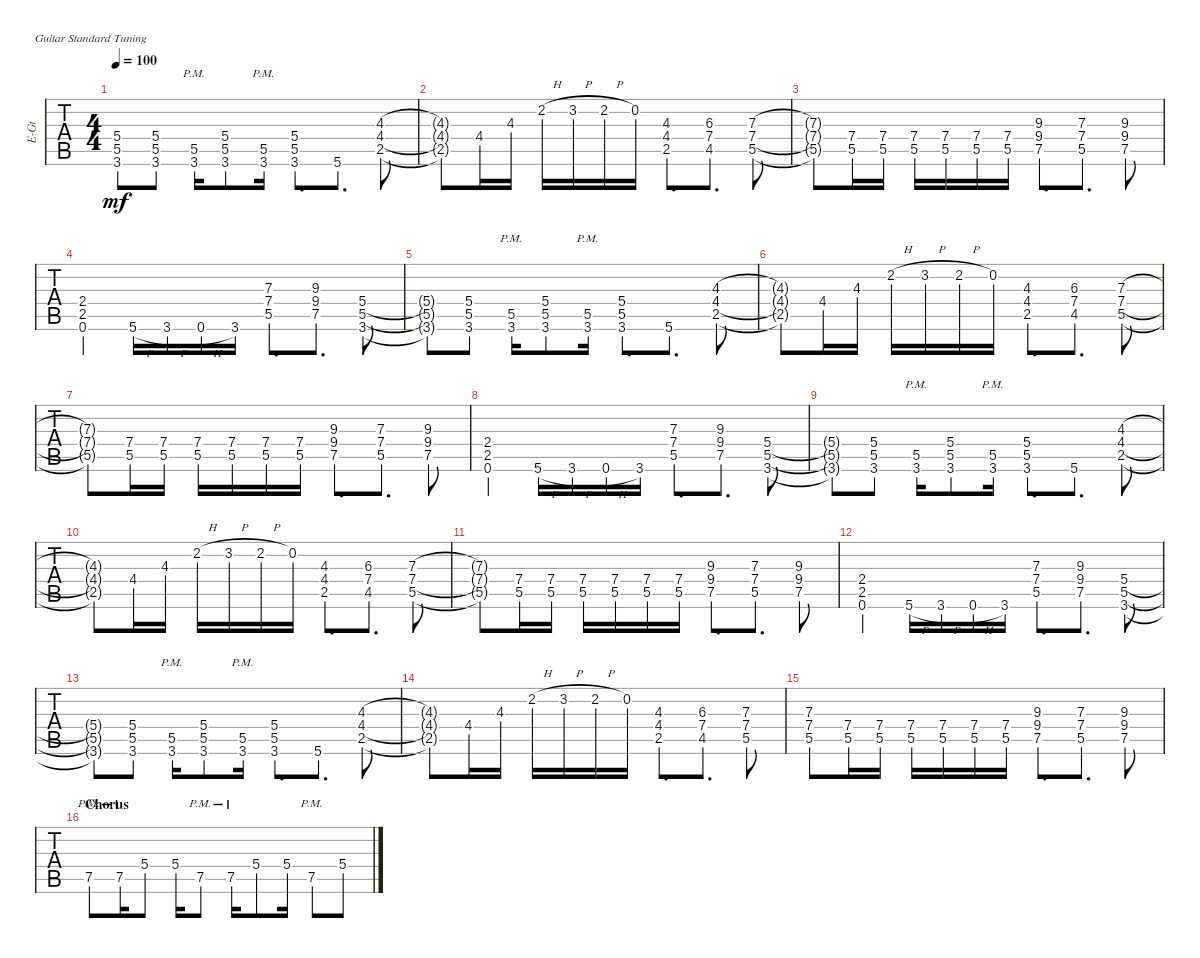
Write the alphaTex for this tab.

\defaultSystemsLayout 4
\bracketExtendMode groupsimilarinstruments
\otherSystemsTrackNameOrientation horizontal
\track ("Matthew" "E-Gt") {instrument distortionguitar}
\staff {tabs}
\tuning (E4 B3 G3 D3 A2 E2)
\ts (4 4)
\tempo 100
\clef g2
\ks c
(3.6{t} 5.5{t} 5.4{t}).8{dy mf} (3.6 5.5 5.4).8 (3.6{pm} 5.5{pm}).16 (3.6 5.5 5.4).8 (3.6{pm} 5.5{pm}).16 (3.6 5.5 5.4).8{d} 5.6.8{d} (2.5 4.4{acc #} 4.3).8 |
(2.5{t} 4.4{t acc #} 4.3{t}).8 4.4{acc #}.16 4.3.16 2.2{h acc #}.16 3.2{h}.16 2.2{h acc #}.16 0.2.16 (2.5 4.4{acc #} 4.3).8{d} (4.5{acc #} 7.4 6.3{acc #}).8{d} (5.5 7.4 7.3).8 |
(5.5{t} 7.4{t} 7.3{t}).8 (5.5 7.4).16 (5.5 7.4).16 (5.5 7.4).16 (5.5 7.4).16 (5.5 7.4).16 (5.5 7.4).16 (7.5 9.4 9.3).8{d} (5.5 7.4 7.3).8{d} (7.5 9.4 9.3).8 |
(0.6 2.5 2.4).4 5.6{h}.16 3.6{h}.16 0.6{h}.16 3.6.16 (5.5 7.4 7.3).8{d} (7.5 9.4 9.3).8{d} (3.6 5.5 5.4).8 |
(3.6{t} 5.5{t} 5.4{t}).8 (3.6 5.5 5.4).8 (3.6{pm} 5.5{pm}).16 (3.6 5.5 5.4).8 (3.6{pm} 5.5{pm}).16 (3.6 5.5 5.4).8{d} 5.6.8{d} (2.5 4.4{acc #} 4.3).8 |
(2.5{t} 4.4{t acc #} 4.3{t}).8 4.4{acc #}.16 4.3.16 2.2{h acc #}.16 3.2{h}.16 2.2{h acc #}.16 0.2.16 (2.5 4.4{acc #} 4.3).8{d} (4.5{acc #} 7.4 6.3{acc #}).8{d} (5.5 7.4 7.3).8 |
(5.5{t} 7.4{t} 7.3{t}).8 (5.5 7.4).16 (5.5 7.4).16 (5.5 7.4).16 (5.5 7.4).16 (5.5 7.4).16 (5.5 7.4).16 (7.5 9.4 9.3).8{d} (5.5 7.4 7.3).8{d} (7.5 9.4 9.3).8 |
(0.6 2.5 2.4).4 5.6{h}.16 3.6{h}.16 0.6{h}.16 3.6.16 (5.5 7.4 7.3).8{d} (7.5 9.4 9.3).8{d} (3.6 5.5 5.4).8 |
(3.6{t} 5.5{t} 5.4{t}).8 (3.6 5.5 5.4).8 (3.6{pm} 5.5{pm}).16 (3.6 5.5 5.4).8 (3.6{pm} 5.5{pm}).16 (3.6 5.5 5.4).8{d} 5.6.8{d} (2.5 4.4{acc #} 4.3).8 |
(2.5{t} 4.4{t acc #} 4.3{t}).8 4.4{acc #}.16 4.3.16 2.2{h acc #}.16 3.2{h}.16 2.2{h acc #}.16 0.2.16 (2.5 4.4{acc #} 4.3).8{d} (4.5{acc #} 7.4 6.3{acc #}).8{d} (5.5 7.4 7.3).8 |
(5.5{t} 7.4{t} 7.3{t}).8 (5.5 7.4).16 (5.5 7.4).16 (5.5 7.4).16 (5.5 7.4).16 (5.5 7.4).16 (5.5 7.4).16 (7.5 9.4 9.3).8{d} (5.5 7.4 7.3).8{d} (7.5 9.4 9.3).8 |
(0.6 2.5 2.4).4 5.6{h}.16 3.6{h}.16 0.6{h}.16 3.6.16 (5.5 7.4 7.3).8{d} (7.5 9.4 9.3).8{d} (3.6 5.5 5.4).8 |
(3.6{t} 5.5{t} 5.4{t}).8 (3.6 5.5 5.4).8 (3.6{pm} 5.5{pm}).16 (3.6 5.5 5.4).8 (3.6{pm} 5.5{pm}).16 (3.6 5.5 5.4).8{d} 5.6.8{d} (2.5 4.4{acc #} 4.3).8 |
(2.5{t} 4.4{t acc #} 4.3{t}).8 4.4{acc #}.16 4.3.16 2.2{h acc #}.16 3.2{h}.16 2.2{h acc #}.16 0.2.16 (2.5 4.4{acc #} 4.3).8{d} (4.5{acc #} 7.4 6.3{acc #}).8{d} (5.5 7.4 7.3).8 |
(5.5 7.4 7.3).8 (5.5 7.4).16 (5.5 7.4).16 (5.5 7.4).16 (5.5 7.4).16 (5.5 7.4).16 (5.5 7.4).16 (7.5 9.4 9.3).8{d} (5.5 7.4 7.3).8{d} (7.5 9.4 9.3).8 |
\section ("" "Chorus")
7.5{pm}.8 7.5{pm}.16 5.4.8 5.4.16 7.5{pm}.8 7.5{pm}.16 5.4.8 5.4.16 7.5{pm}.8 5.4.8
